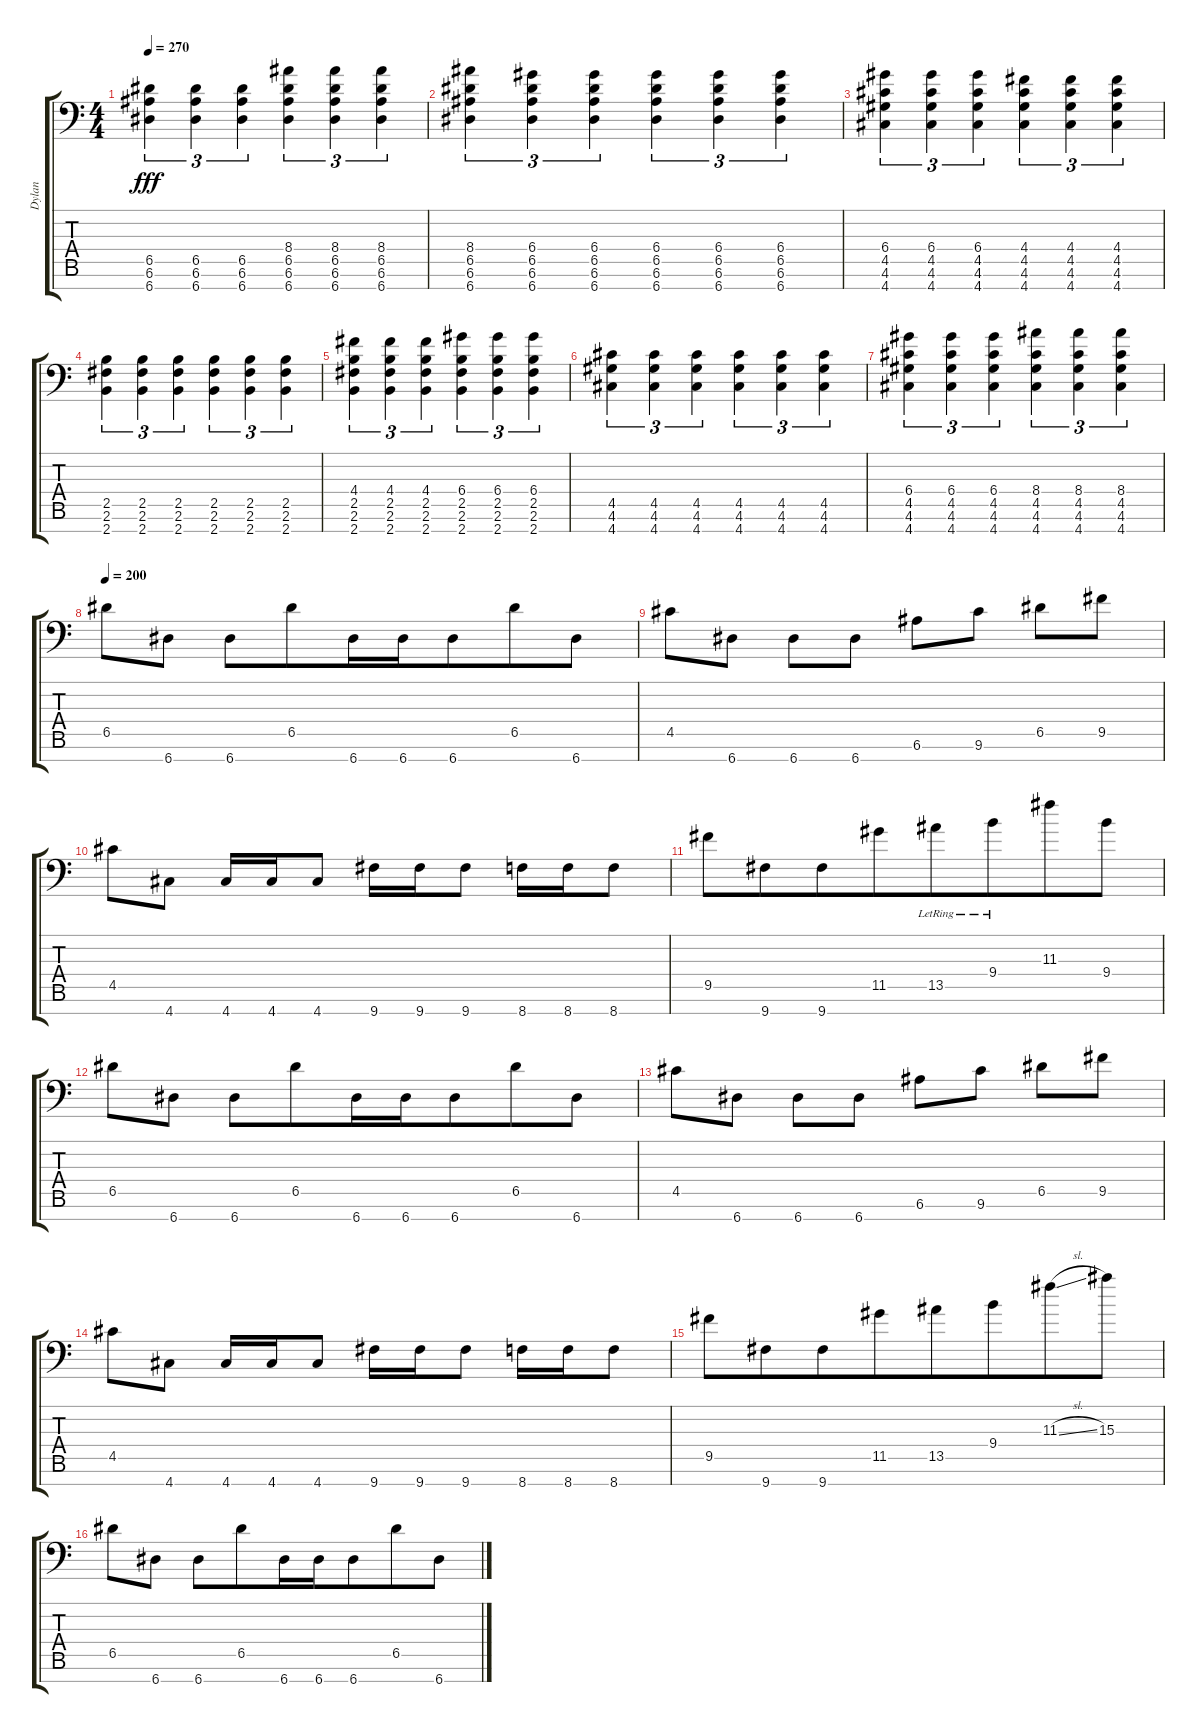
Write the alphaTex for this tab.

\track ("Dylan" "Dylan") {instrument distortionguitar}
\staff {score tabs}
\tuning (E4 B3 G3 D3 A2 E2 A1) {hide}
\ts (4 4)
\tempo 270
\clef f4
\ks c
(6.5 6.6 6.7).4{tu (3 2) dy fff} (6.5 6.6 6.7).4{tu (3 2) beam merge} (6.5 6.6 6.7).4{tu (3 2)} (8.4 6.5 6.6 6.7).4{tu (3 2)} (8.4 6.5 6.6 6.7).4{tu (3 2) beam merge} (8.4 6.5 6.6 6.7).4{tu (3 2)} |
(8.4 6.5 6.6 6.7).4{tu (3 2)} (6.4 6.5 6.6 6.7).4{tu (3 2) beam merge} (6.4 6.5 6.6 6.7).4{tu (3 2)} (6.4 6.5 6.6 6.7).4{tu (3 2)} (6.4 6.5 6.6 6.7).4{tu (3 2) beam merge} (6.4 6.5 6.6 6.7).4{tu (3 2)} |
(6.4 4.5 4.6 4.7).4{tu (3 2) beam merge} (6.4 4.5 4.6 4.7).4{tu (3 2) beam merge} (6.4 4.5 4.6 4.7).4{tu (3 2) beam merge} (4.4 4.5 4.6 4.7).4{tu (3 2) beam merge} (4.4 4.5 4.6 4.7).4{tu (3 2) beam merge} (4.4 4.5 4.6 4.7).4{tu (3 2)} |
(2.5 2.6 2.7).4{tu (3 2)} (2.5 2.6 2.7).4{tu (3 2)} (2.5 2.6 2.7).4{tu (3 2)} (2.5 2.6 2.7).4{tu (3 2)} (2.5 2.6 2.7).4{tu (3 2)} (2.5 2.6 2.7).4{tu (3 2)} |
(4.4 2.5 2.6 2.7).4{tu (3 2)} (4.4 2.5 2.6 2.7).4{tu (3 2)} (4.4 2.5 2.6 2.7).4{tu (3 2)} (6.4 2.5 2.6 2.7).4{tu (3 2)} (6.4 2.5 2.6 2.7).4{tu (3 2)} (6.4 2.5 2.6 2.7).4{tu (3 2)} |
(4.5 4.6 4.7).4{tu (3 2) beam merge} (4.5 4.6 4.7).4{tu (3 2)} (4.5 4.6 4.7).4{tu (3 2) beam merge} (4.5 4.6 4.7).4{tu (3 2)} (4.5 4.6 4.7).4{tu (3 2)} (4.5 4.6 4.7).4{tu (3 2)} |
(6.4 4.5 4.6 4.7).4{tu (3 2) beam merge} (6.4 4.5 4.6 4.7).4{tu (3 2)} (6.4 4.5 4.6 4.7).4{tu (3 2) beam merge} (8.4 4.5 4.6 4.7).4{tu (3 2)} (8.4 4.5 4.6 4.7).4{tu (3 2)} (8.4 4.5 4.6 4.7).4{tu (3 2)} |
\tempo 200
6.5.8{beam merge} 6.7.8 6.7.8{beam merge} 6.5.8{beam merge} 6.7.16{beam merge} 6.7.16{beam merge} 6.7.8{beam merge} 6.5.8 6.7.8 |
4.5.8{beam merge} 6.7.8 6.7.8{beam merge} 6.7.8 6.6.8{beam merge} 9.6.8 6.5.8 9.5.8 |
4.5.8{beam merge} 4.7.8 4.7.16 4.7.16 4.7.8 9.7.16 9.7.16 9.7.8 8.7.16 8.7.16 8.7.8 |
9.5.8 9.7.8{beam merge} 9.7.8 11.5.8{beam merge} 13.5{lr}.8{beam merge} 9.4{lr}.8{beam merge} 11.3.8 9.4.8 |
6.5.8{beam merge} 6.7.8 6.7.8{beam merge} 6.5.8{beam merge} 6.7.16{beam merge} 6.7.16{beam merge} 6.7.8{beam merge} 6.5.8 6.7.8 |
4.5.8{beam merge} 6.7.8 6.7.8{beam merge} 6.7.8 6.6.8{beam merge} 9.6.8 6.5.8 9.5.8 |
4.5.8{beam merge} 4.7.8 4.7.16 4.7.16 4.7.8 9.7.16 9.7.16 9.7.8 8.7.16 8.7.16 8.7.8 |
9.5.8 9.7.8{beam merge} 9.7.8 11.5.8{beam merge} 13.5.8{beam merge} 9.4.8{beam merge} 11.3{sl}.8 15.3.8 |
6.5.8{beam merge} 6.7.8 6.7.8{beam merge} 6.5.8{beam merge} 6.7.16{beam merge} 6.7.16{beam merge} 6.7.8{beam merge} 6.5.8 6.7.8
